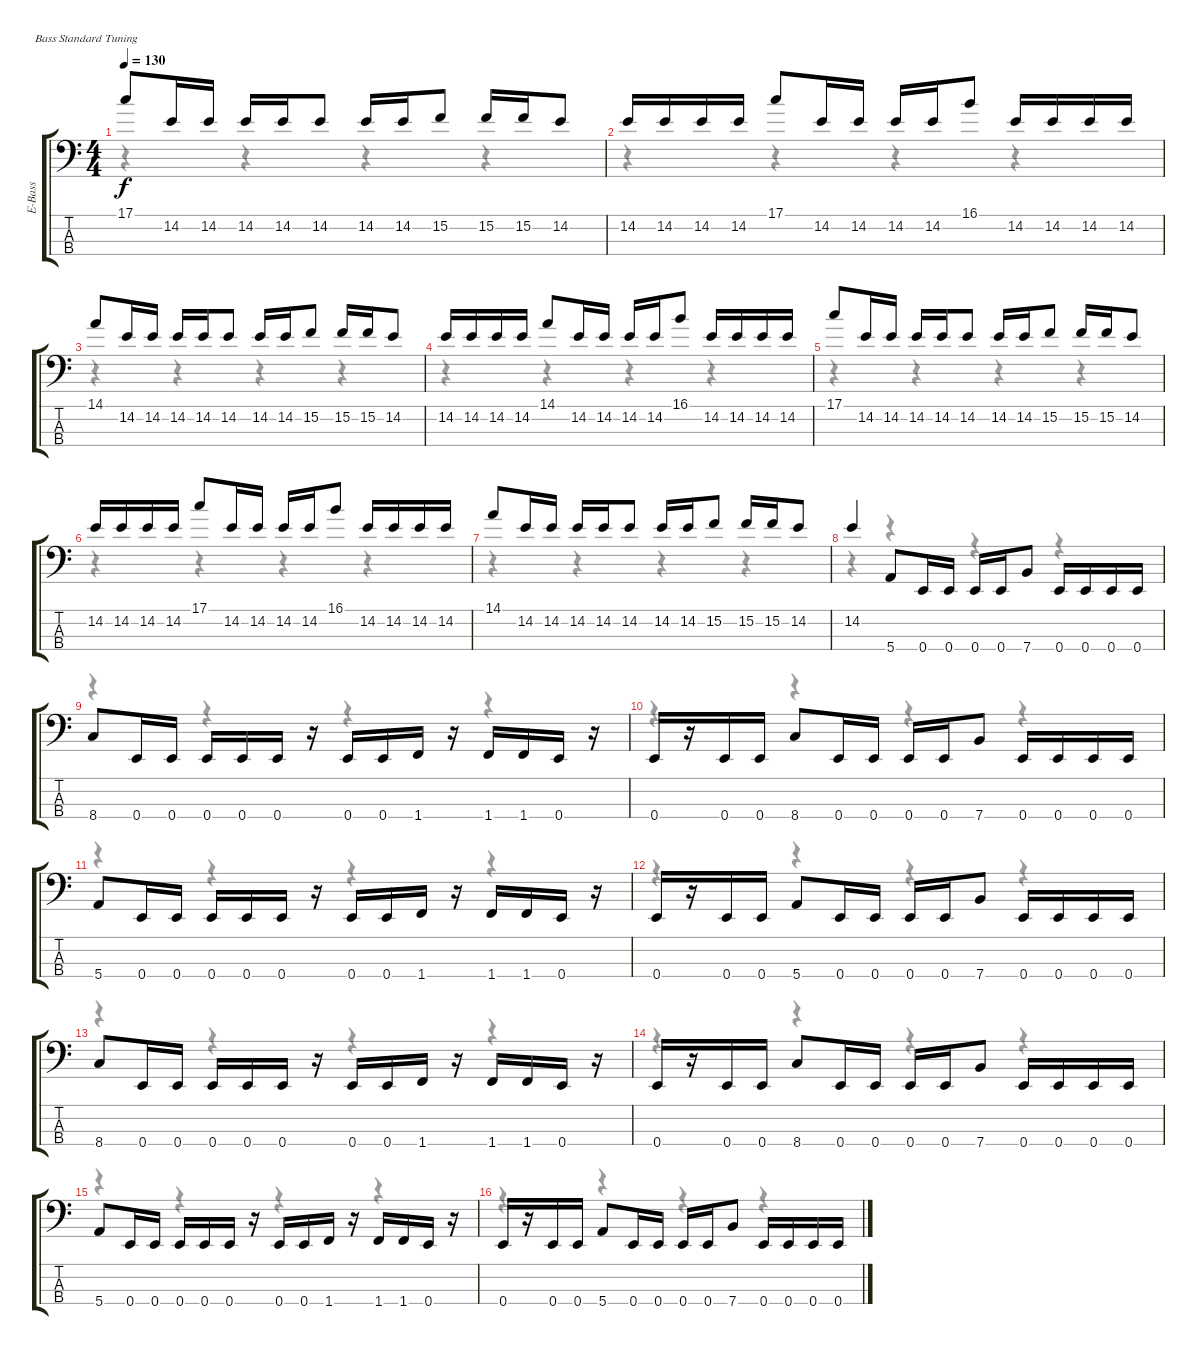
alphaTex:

\bracketExtendMode groupsimilarinstruments
\track ("Cliff Burton" "E-Bass") {instrument electricbassfinger}
\staff {score tabs}
\tuning (G2 D2 A1 E1)
\voice
\ts (4 4)
\tempo 130
\clef f4
\ks c
17.1.8{dy f} 14.2.16 14.2.16 14.2.16 14.2.16 14.2.8 14.2.16 14.2.16 15.2.8 15.2.16 15.2.16 14.2.8 |
14.2.16 14.2.16 14.2.16 14.2.16 17.1.8 14.2.16 14.2.16 14.2.16 14.2.16 16.1.8 14.2.16 14.2.16 14.2.16 14.2.16 |
14.1.8 14.2.16 14.2.16 14.2.16 14.2.16 14.2.8 14.2.16 14.2.16 15.2.8 15.2.16 15.2.16 14.2.8 |
14.2.16 14.2.16 14.2.16 14.2.16 14.1.8 14.2.16 14.2.16 14.2.16 14.2.16 16.1.8 14.2.16 14.2.16 14.2.16 14.2.16 |
17.1.8 14.2.16 14.2.16 14.2.16 14.2.16 14.2.8 14.2.16 14.2.16 15.2.8 15.2.16 15.2.16 14.2.8 |
14.2.16 14.2.16 14.2.16 14.2.16 17.1.8 14.2.16 14.2.16 14.2.16 14.2.16 16.1.8 14.2.16 14.2.16 14.2.16 14.2.16 |
14.1.8 14.2.16 14.2.16 14.2.16 14.2.16 14.2.8 14.2.16 14.2.16 15.2.8 15.2.16 15.2.16 14.2.8 |
14.2.4 5.4.8 0.4.16 0.4.16 0.4.16 0.4.16 7.4.8 0.4.16 0.4.16 0.4.16 0.4.16 |
8.4.8 0.4.16 0.4.16 0.4.16 0.4.16 0.4.16 r.16 0.4.16 0.4.16 1.4.16 r.16 1.4.16 1.4.16 0.4.16 r.16 |
0.4.16 r.16 0.4.16 0.4.16 8.4.8 0.4.16 0.4.16 0.4.16 0.4.16 7.4.8 0.4.16 0.4.16 0.4.16 0.4.16 |
5.4.8 0.4.16 0.4.16 0.4.16 0.4.16 0.4.16 r.16 0.4.16 0.4.16 1.4.16 r.16 1.4.16 1.4.16 0.4.16 r.16 |
0.4.16 r.16 0.4.16 0.4.16 5.4.8 0.4.16 0.4.16 0.4.16 0.4.16 7.4.8 0.4.16 0.4.16 0.4.16 0.4.16 |
8.4.8 0.4.16 0.4.16 0.4.16 0.4.16 0.4.16 r.16 0.4.16 0.4.16 1.4.16 r.16 1.4.16 1.4.16 0.4.16 r.16 |
0.4.16 r.16 0.4.16 0.4.16 8.4.8 0.4.16 0.4.16 0.4.16 0.4.16 7.4.8 0.4.16 0.4.16 0.4.16 0.4.16 |
5.4.8 0.4.16 0.4.16 0.4.16 0.4.16 0.4.16 r.16 0.4.16 0.4.16 1.4.16 r.16 1.4.16 1.4.16 0.4.16 r.16 |
0.4.16 r.16 0.4.16 0.4.16 5.4.8 0.4.16 0.4.16 0.4.16 0.4.16 7.4.8 0.4.16 0.4.16 0.4.16 0.4.16
\voice
\clef f4
\ottava regular
\simile none
\ks c
r.4{dy mf} r.4 r.4 r.4 |
r.4 r.4 r.4 r.4 |
r.4 r.4 r.4 r.4 |
r.4 r.4 r.4 r.4 |
r.4 r.4 r.4 r.4 |
r.4 r.4 r.4 r.4 |
r.4 r.4 r.4 r.4 |
r.4 r.4 r.4 r.4 |
r.4 r.4 r.4 r.4 |
r.4 r.4 r.4 r.4 |
r.4 r.4 r.4 r.4 |
r.4 r.4 r.4 r.4 |
r.4 r.4 r.4 r.4 |
r.4 r.4 r.4 r.4 |
r.4 r.4 r.4 r.4 |
r.4 r.4 r.4 r.4
